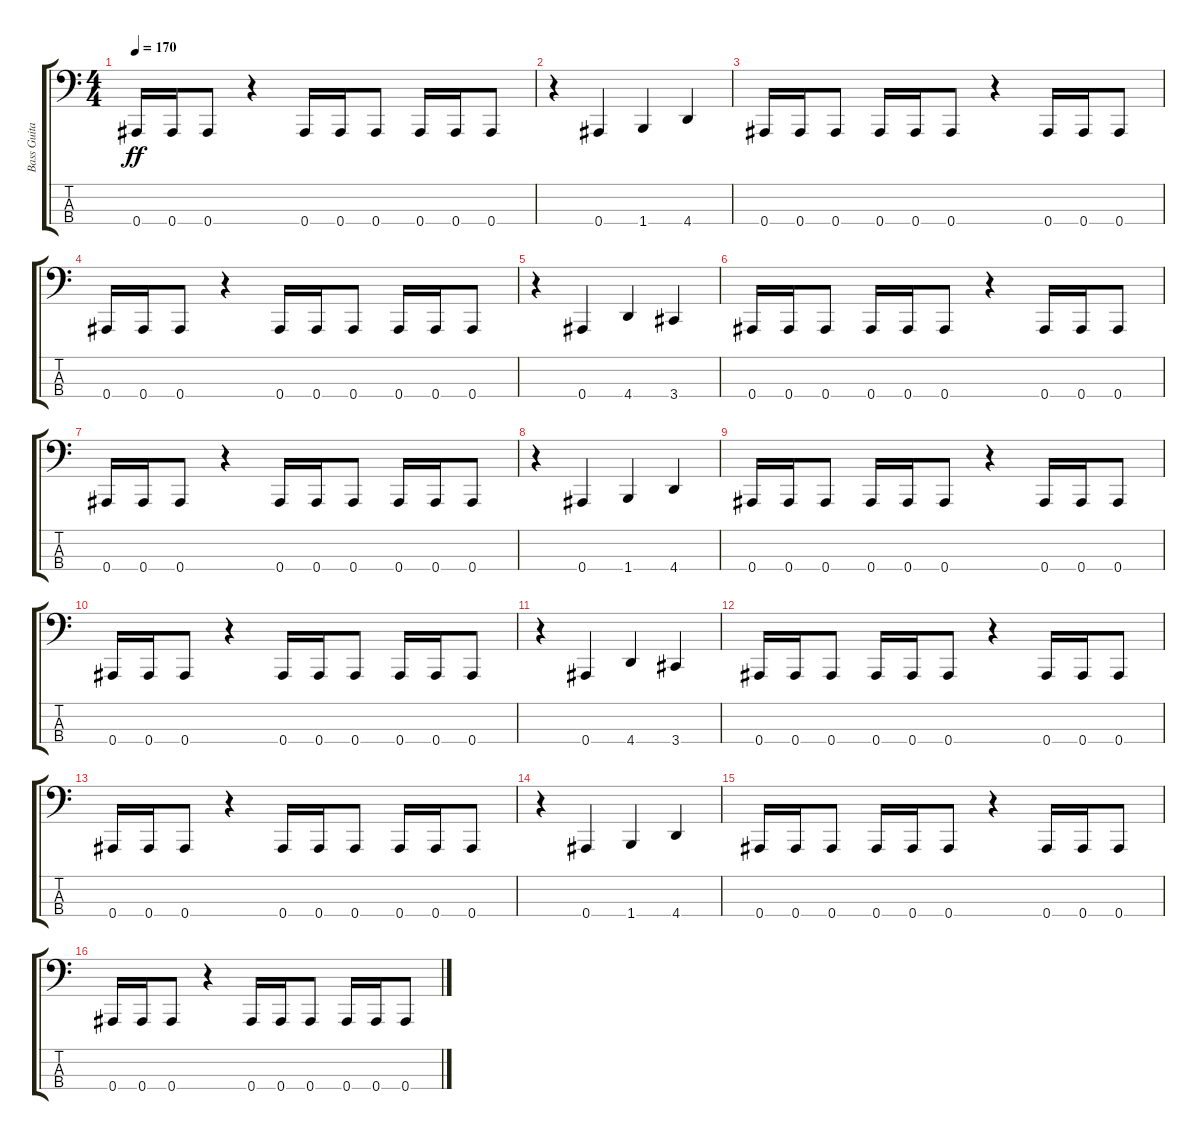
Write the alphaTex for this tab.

\track ("Bass Guitar" "Bass Guita") {instrument electricbassfinger}
\staff {score tabs}
\tuning (Db2 Ab1 Eb1 Bb0) {hide}
\ts (4 4)
\tempo 170
\clef f4
\ks c
0.4.16{dy ff} 0.4.16 0.4.8 r.4 0.4.16 0.4.16 0.4.8 0.4.16 0.4.16 0.4.8 |
r.4 0.4.4 1.4.4 4.4.4 |
0.4.16 0.4.16 0.4.8 0.4.16 0.4.16 0.4.8 r.4 0.4.16 0.4.16 0.4.8 |
0.4.16 0.4.16 0.4.8 r.4 0.4.16 0.4.16 0.4.8 0.4.16 0.4.16 0.4.8 |
r.4 0.4.4 4.4.4 3.4.4 |
0.4.16 0.4.16 0.4.8 0.4.16 0.4.16 0.4.8 r.4 0.4.16 0.4.16 0.4.8 |
0.4.16 0.4.16 0.4.8 r.4 0.4.16 0.4.16 0.4.8 0.4.16 0.4.16 0.4.8 |
r.4 0.4.4 1.4.4 4.4.4 |
0.4.16 0.4.16 0.4.8 0.4.16 0.4.16 0.4.8 r.4 0.4.16 0.4.16 0.4.8 |
0.4.16 0.4.16 0.4.8 r.4 0.4.16 0.4.16 0.4.8 0.4.16 0.4.16 0.4.8 |
r.4 0.4.4 4.4.4 3.4.4 |
0.4.16 0.4.16 0.4.8 0.4.16 0.4.16 0.4.8 r.4 0.4.16 0.4.16 0.4.8 |
0.4.16 0.4.16 0.4.8 r.4 0.4.16 0.4.16 0.4.8 0.4.16 0.4.16 0.4.8 |
r.4 0.4.4 1.4.4 4.4.4 |
0.4.16 0.4.16 0.4.8 0.4.16 0.4.16 0.4.8 r.4 0.4.16 0.4.16 0.4.8 |
0.4.16 0.4.16 0.4.8 r.4 0.4.16 0.4.16 0.4.8 0.4.16 0.4.16 0.4.8
